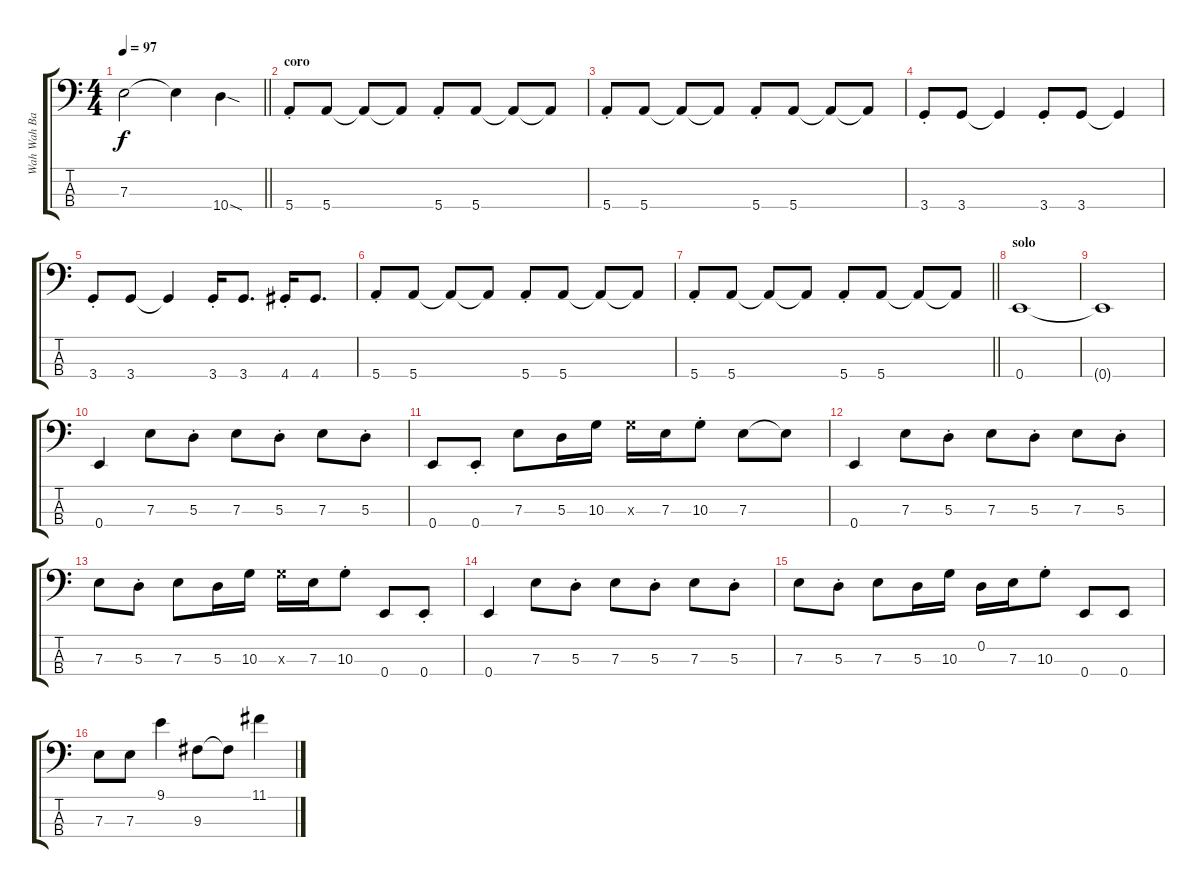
\track ("Wah Wah Bass" "Wah Wah Ba") {instrument synthbass1 bank 255}
\staff {score tabs}
\tuning (G2 D2 A1 E1) {hide}
\ts (4 4)
\tempo 97
\clef f4
\barLineRight lightlight
\ks c
7.3.2{dy f} 7.3{t}.4 10.4{sod}.4 |
\section ("" "coro")
5.4{st}.8 5.4.8 5.4{t}.8 5.4{t}.8 5.4{st}.8 5.4.8 5.4{t}.8 5.4{t}.8 |
5.4{st}.8 5.4.8 5.4{t}.8 5.4{t}.8 5.4{st}.8 5.4.8 5.4{t}.8 5.4{t}.8 |
3.4{st}.8 3.4.8 3.4{t}.4 3.4{st}.8 3.4.8 3.4{t}.4 |
3.4{st}.8 3.4.8 3.4{t}.4 3.4{st}.16 3.4.8{d} 4.4{st}.16 4.4.8{d} |
5.4{st}.8 5.4.8 5.4{t}.8 5.4{t}.8 5.4{st}.8 5.4.8 5.4{t}.8 5.4{t}.8 |
\barLineRight lightlight
5.4{st}.8 5.4.8 5.4{t}.8 5.4{t}.8 5.4{st}.8 5.4.8 5.4{t}.8 5.4{t}.8 |
\section ("" "solo")
0.4.1 |
0.4{t}.1 |
0.4.4 7.3.8 5.3{st}.8 7.3.8 5.3{st}.8 7.3.8 5.3{st}.8 |
0.4.8 0.4{st}.8 7.3.8 5.3.16 10.3.16 10.3{x}.16 7.3.16 10.3{st}.8 7.3.8 7.3{t}.8 |
0.4.4 7.3.8 5.3{st}.8 7.3.8 5.3{st}.8 7.3.8 5.3{st}.8 |
7.3.8 5.3{st}.8 7.3.8 5.3.16 10.3.16 10.3{x}.16 7.3.16 10.3{st}.8 0.4.8 0.4{st}.8 |
0.4.4 7.3.8 5.3{st}.8 7.3.8 5.3{st}.8 7.3.8 5.3{st}.8 |
7.3.8 5.3{st}.8 7.3.8 5.3.16 10.3.16 0.2.16 7.3.16 10.3{st}.8 0.4.8 0.4.8 |
7.3.8 7.3.8 9.1.4 9.3.8 9.3{t}.8 11.1.4
